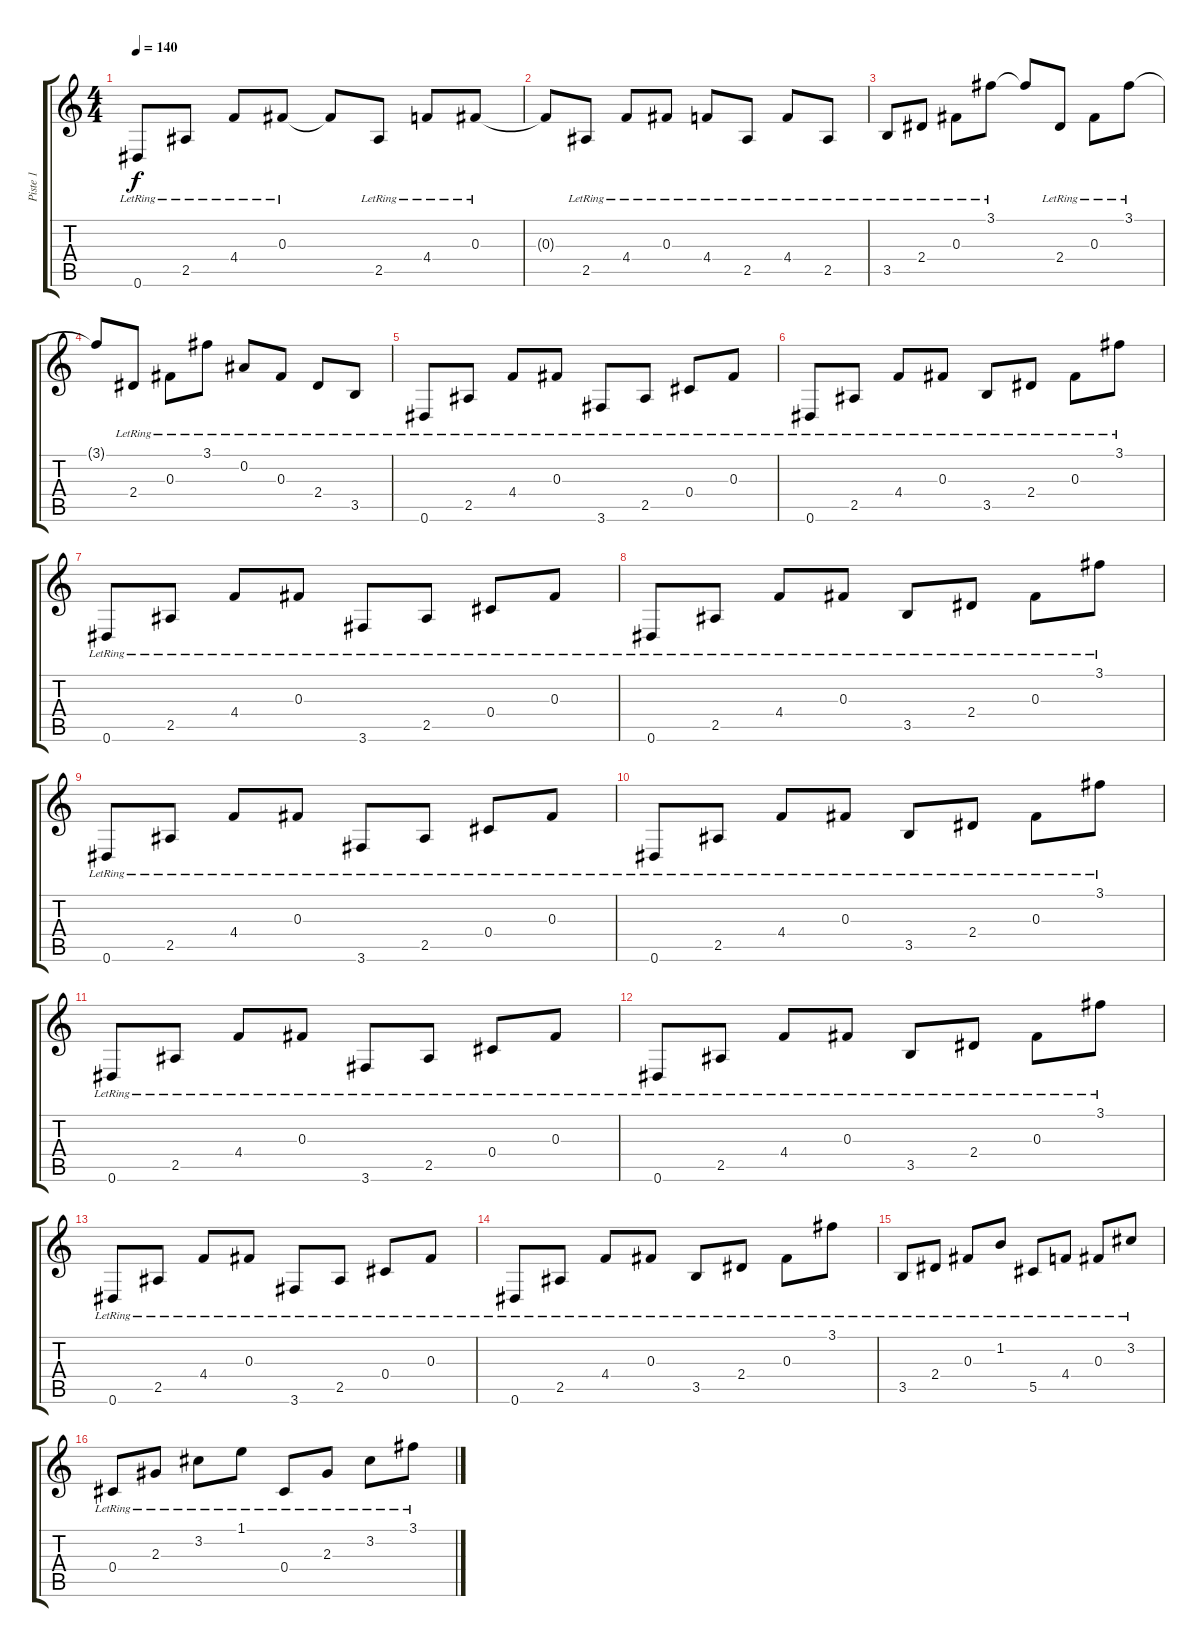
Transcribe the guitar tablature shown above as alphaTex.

\track ("Piste 1" "Piste 1") {instrument acousticguitarnylon}
\staff {score tabs}
\tuning (Eb4 Bb3 Gb3 Db3 Ab2 Eb2) {hide}
\ts (4 4)
\tempo 140
\clef g2
\ks c
0.6{lr}.8{dy f} 2.5{lr}.8 4.4{lr}.8 0.3{lr}.8 0.3{t}.8 2.5{lr}.8 4.4{lr}.8 0.3{lr}.8 |
0.3{t}.8 2.5{lr}.8 4.4{lr}.8 0.3{lr}.8 4.4{lr}.8 2.5{lr}.8 4.4{lr}.8 2.5{lr}.8 |
3.5{lr}.8 2.4{lr}.8 0.3{lr}.8 3.1{lr}.8 3.1{t}.8 2.4{lr}.8 0.3{lr}.8 3.1{lr}.8 |
3.1{t}.8 2.4{lr}.8 0.3{lr}.8 3.1{lr}.8 0.2{lr}.8 0.3{lr}.8 2.4{lr}.8 3.5{lr}.8 |
0.6{lr}.8 2.5{lr}.8 4.4{lr}.8 0.3{lr}.8 3.6{lr}.8 2.5{lr}.8 0.4{lr}.8 0.3{lr}.8 |
0.6{lr}.8 2.5{lr}.8 4.4{lr}.8 0.3{lr}.8 3.5{lr}.8 2.4{lr}.8 0.3{lr}.8 3.1{lr}.8 |
0.6{lr}.8 2.5{lr}.8 4.4{lr}.8 0.3{lr}.8 3.6{lr}.8 2.5{lr}.8 0.4{lr}.8 0.3{lr}.8 |
0.6{lr}.8 2.5{lr}.8 4.4{lr}.8 0.3{lr}.8 3.5{lr}.8 2.4{lr}.8 0.3{lr}.8 3.1{lr}.8 |
0.6{lr}.8 2.5{lr}.8 4.4{lr}.8 0.3{lr}.8 3.6{lr}.8 2.5{lr}.8 0.4{lr}.8 0.3{lr}.8 |
0.6{lr}.8 2.5{lr}.8 4.4{lr}.8 0.3{lr}.8 3.5{lr}.8 2.4{lr}.8 0.3{lr}.8 3.1{lr}.8 |
0.6{lr}.8 2.5{lr}.8 4.4{lr}.8 0.3{lr}.8 3.6{lr}.8 2.5{lr}.8 0.4{lr}.8 0.3{lr}.8 |
0.6{lr}.8 2.5{lr}.8 4.4{lr}.8 0.3{lr}.8 3.5{lr}.8 2.4{lr}.8 0.3{lr}.8 3.1{lr}.8 |
0.6{lr}.8 2.5{lr}.8 4.4{lr}.8 0.3{lr}.8 3.6{lr}.8 2.5{lr}.8 0.4{lr}.8 0.3{lr}.8 |
0.6{lr}.8 2.5{lr}.8 4.4{lr}.8 0.3{lr}.8 3.5{lr}.8 2.4{lr}.8 0.3{lr}.8 3.1{lr}.8 |
3.5{lr}.8 2.4{lr}.8 0.3{lr}.8 1.2{lr}.8 5.5{lr}.8 4.4{lr}.8 0.3{lr}.8 3.2{lr}.8 |
0.4{lr}.8 2.3{lr}.8 3.2{lr}.8 1.1{lr}.8 0.4{lr}.8 2.3{lr}.8 3.2{lr}.8 3.1{lr}.8
